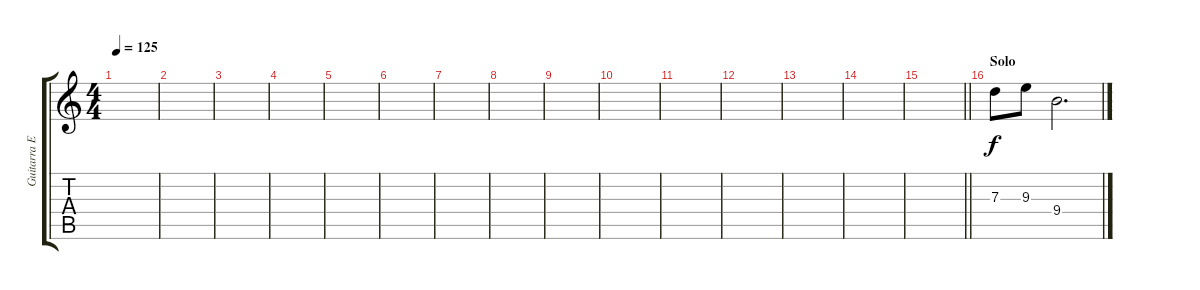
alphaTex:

\track ("Guitarra Eléctrica" "Guitarra E") {instrument distortionguitar}
\staff {score tabs}
\tuning (E4 B3 G3 D3 A2 E2) {hide}
\ts (4 4)
\tempo 125
\clef g2
\ks c
|
|
|
|
|
|
|
|
|
|
|
|
|
|
\barLineRight lightlight
|
\section ("" "Solo")
7.3.8 9.3.8 9.4.2{d}
